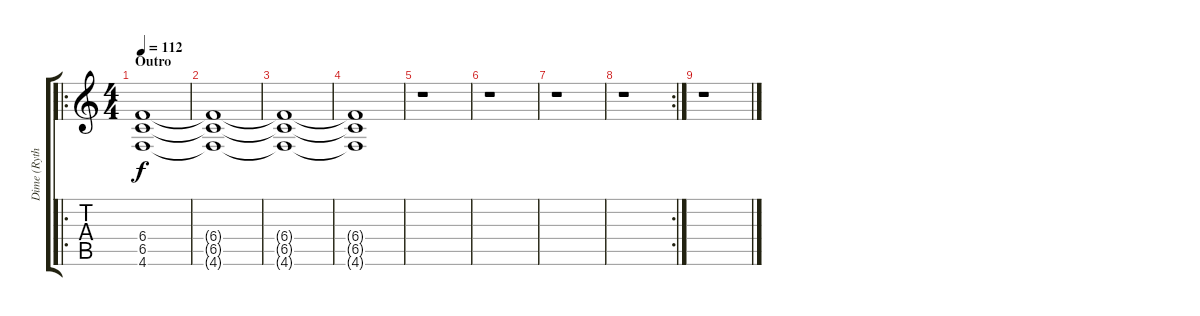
\track ("Dime (Rythm)" "Dime (Ryth") {instrument distortionguitar}
\staff {score tabs}
\tuning (Db4 Ab3 E3 B2 Gb2 Db2) {hide}
\ro
\ts (4 4)
\section ("" "Outro")
\tempo 112
\clef g2
\ks c
(6.4{t} 6.5{t} 4.6{t}).1{dy f volume 0} |
(6.4{t} 6.5{t} 4.6{t}).1 |
(6.4{t} 6.5{t} 4.6{t}).1 |
(6.4{t} 6.5{t} 4.6{t}).1 |
r.1 |
r.1 |
r.1 |
\rc 2
r.1 |
r.1
